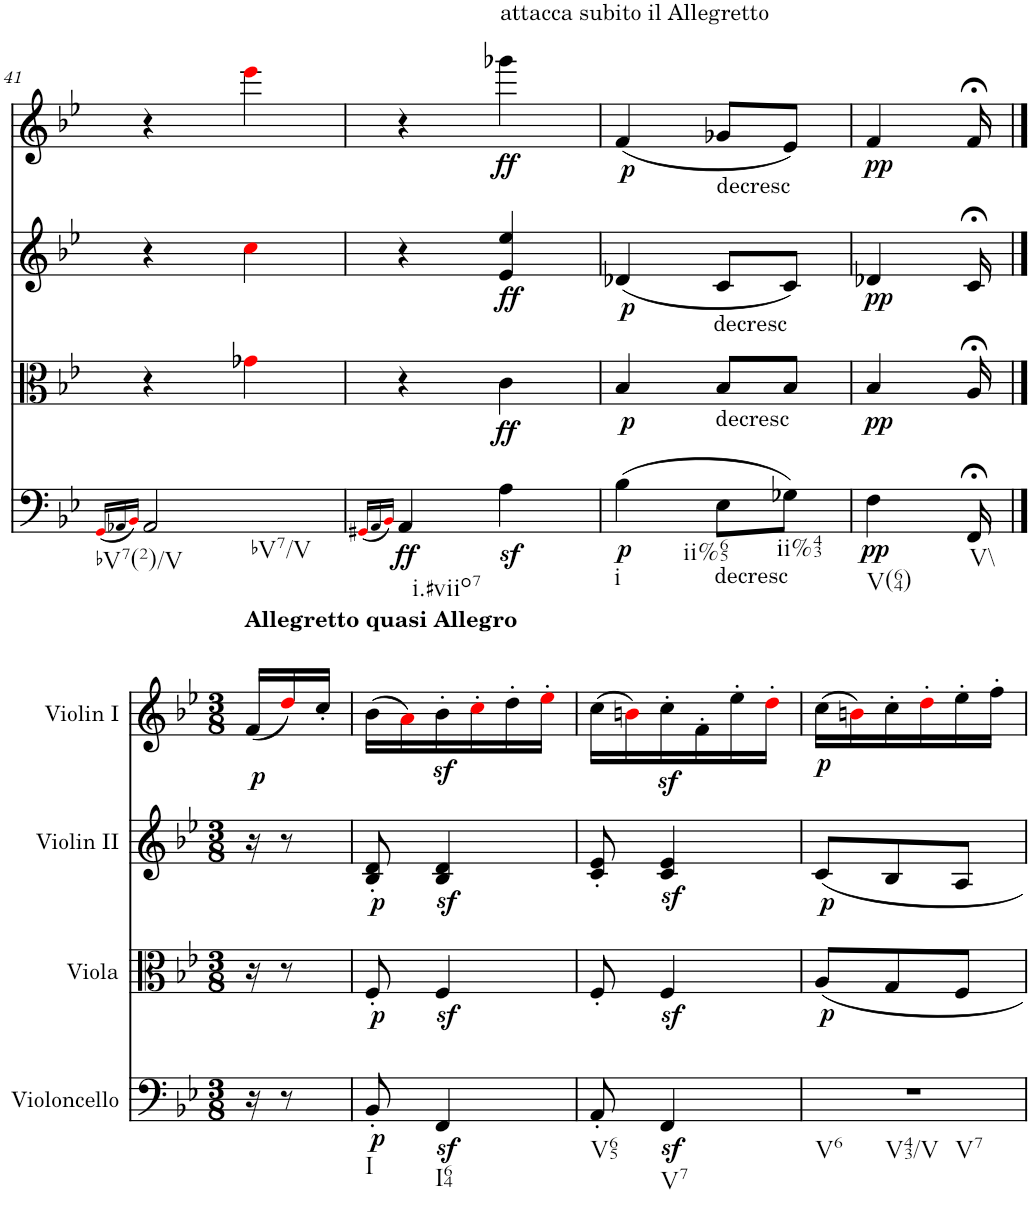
**kern	**dynam	**kern	**dynam	**kern	**dynam	**kern	**dynam
*part4	*part4	*part3	*part3	*part2	*part2	*part1	*part1
*staff4	*staff4	*staff3	*staff3	*staff2	*staff2	*staff1	*staff1
*I"Violoncello	*	*I"Viola	*	*I"Violin II	*	*I"Violin I	*
*I'Vc	*	*I'Vla	*	*I'Vln	*	*I'Vln	*
!!LO:PB:g=z
*clefF4	*	*clefC3	*	*clefG2	*	*clefG2	*
*k[b-e-]	*	*k[b-e-]	*	*k[b-e-]	*	*k[b-e-]	*
*M2/4	*	*M2/4	*	*M2/4	*	*M2/4	*
=41	=41	=41	=41	=41	=41	=41	=41
(16qGGi/LL	.	.	.	.	.	.	.
16qAA-X/	.	.	.	.	.	.	.
16qBB-i/JJ)	.	.	.	.	.	.	.
!LO:TX:b:t=bV7(2)/V	!	!	!	!	!	!	!
!LO:TX:b:t=bV7/V	!	!	!	!	!	!	!
2AA-/	.	4r	.	4r	.	4r	.
.	.	4g-Xi\	.	4cci\	.	4eee-i\	.
=42	=42	=42	=42	=42	=42	=42	=42
(16qGG#Xi/LL	.	.	.	.	.	.	.
16qAA/	.	.	.	.	.	.	.
16qBB-i/JJ)	.	.	.	.	.	.	.
!LO:TX:b:t=i.#viio7	!	!	!	!	!	!	!
!	!LO:DY:b	!	!	!	!	!	!
4AA/	ff	4r	.	4r	.	4r	.
!	!	!	!	!	!	!LO:TX:a:t=attacca subito il Allegretto	!
!	!	!	!LO:DY:b	!	!LO:DY:b	!	!LO:DY:b
4Az<\	.	4c\	ff	4e-/ 4ee-/	ff	4ggg-X\	ff
=43	=43	=43	=43	=43	=43	=43	=43
!LO:TX:b:t=i	!	!	!	!	!	!	!
!	!LO:DY:b	!	!LO:DY:b	!	!LO:DY:b	!	!LO:DY:b
(4B-\	p	4B-/	p	(4d-X/	p	(4f/	p
!	!	!	!	!	!	!LO:TX:b:t=decresc	!
!	!	!LO:TX:a:t=decresc	!	!	!	!	!
!	!	!LO:TX:b:t=decresc	!	!	!	!	!
!LO:TX:b:t=decresc	!	!	!	!	!	!	!
!LO:TX:b:t=ii%65	!	!	!	!	!	!	!
8E-\L	.	8B-/L	.	8c/L	.	8g-X/L	.
!LO:TX:b:t=ii%43	!	!	!	!	!	!	!
8G-X\J)	.	8B-/J	.	8c/J)	.	8e-/J)	.
=44	=44	=44	=44	=44	=44	=44	=44
!LO:TX:b:t=V(64)	!	!	!	!	!	!	!
!	!LO:DY:b	!	!LO:DY:b	!	!LO:DY:b	!	!LO:DY:b
4F\	pp	4B-/	pp	4d-X/	pp	4f/	pp
!LO:TX:b:t=V\\	!	!	!	!	!	!	!
16FF;</	.	16A;</	.	16c;</	.	16f;</	.
!!LO:LB:g=z
==	==	==	==	==	==	==	==
*M3/8	*	*M3/8	*	*M3/8	*	*M3/8	*
!	!	!	!	!	!	!LO:TX:a:B:t=Allegretto quasi Allegro	!
!	!	!	!	!	!	!	!LO:DY:b
16r	.	16r	.	16r	.	(16f/LL	p
8r	.	8r	.	8r	.	16ddi/)	.
.	.	.	.	.	.	16cc'/JJ	.
=1	=1	=1	=1	=1	=1	=1	=1
!LO:TX:b:t=I	!	!	!	!	!	!	!
!	!LO:DY:b	!	!LO:DY:b	!	!	!	!
!	!	!	!LO:DY:n=1:a	!	!	!	!
8BB-'/	p	8F'/	p p	8B-/' 8d/'	.	(16b-\LL	.
.	.	.	.	.	.	16ai\)	.
!LO:TX:b:t=I64	!	!	!	!	!	!	!
4FFz</	.	4Fz</	.	4B-/z< 4d/z<	.	16b-z<'\	.
.	.	.	.	.	.	16cc'i\	.
.	.	.	.	.	.	16dd'\	.
.	.	.	.	.	.	16ee-'i\JJ	.
=2	=2	=2	=2	=2	=2	=2	=2
!LO:TX:b:t=V65	!	!	!	!	!	!	!
8AA'/	.	8F'/	.	8c/' 8e-/'	.	(16cc\LL	.
.	.	.	.	.	.	16bni\)	.
!LO:TX:b:t=V7	!	!	!	!	!	!	!
4FFz</	.	4Fz</	.	4c/z< 4e-/z<	.	16ccz<'\	.
.	.	.	.	.	.	16f'\	.
.	.	.	.	.	.	16ee-'\	.
.	.	.	.	.	.	16dd'i\JJ	.
=3	=3	=3	=3	=3	=3	=3	=3
!LO:TX:b:t=V6	!	!	!	!	!	!	!
!LO:TX:b:t=V43/V	!	!	!	!	!	!	!
!LO:TX:b:t=V7	!	!	!	!	!	!	!
!	!	!	!LO:DY:b	!	!LO:DY:b	!	!LO:DY:b
4.r	.	8A/L	p	8c/L	p	(16cc\LL	p
.	.	.	.	.	.	16bni\)	.
.	.	8G/	.	8B-/	.	16cc'\	.
.	.	.	.	.	.	16dd'i\	.
.	.	8F/J	.	8A/J	.	16ee-'\	.
.	.	.	.	.	.	16ff'\JJ	.
=	=	=	=	=	=	=	=
*-	*-	*-	*-	*-	*-	*-	*-
